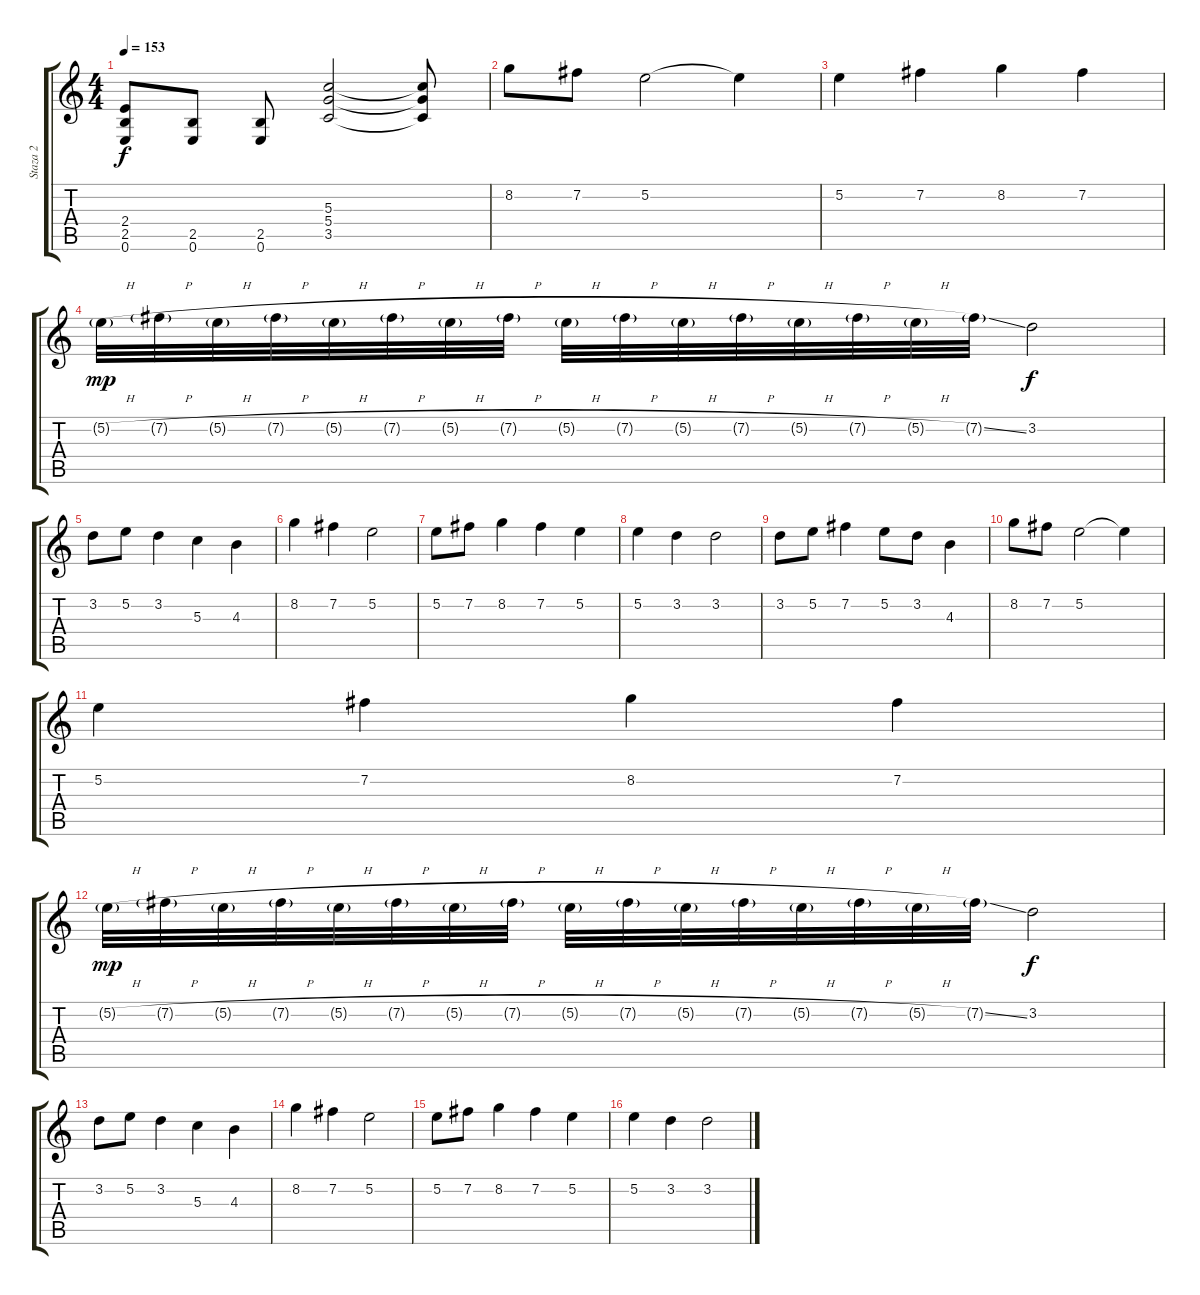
\track ("Staza 2" "Staza 2") {instrument distortionguitar}
\staff {score tabs}
\tuning (E4 B3 G3 D3 A2 E2) {hide}
\ts (4 4)
\tempo 153
\clef g2
\ks c
(2.4 2.5 0.6).8{dy f} (2.5 0.6).8 (2.5 0.6).8 (5.3 5.4 3.5).2 (5.3{t} 5.4{t} 3.5{t}).8 |
8.2.8{instrument electricguitarmuted} 7.2.8 5.2.2 5.2{t}.4 |
5.2.4 7.2.4 8.2.4 7.2.4 |
5.2{h g}.32{dy mp} 7.2{h g}.32 5.2{h g}.32 7.2{h g}.32 5.2{h g}.32 7.2{h g}.32 5.2{h g}.32 7.2{h g}.32 5.2{h g}.32 7.2{h g}.32 5.2{h g}.32 7.2{h g}.32 5.2{h g}.32 7.2{h g}.32 5.2{h g}.32 7.2{ss g}.32 3.2.2{dy f} |
3.2.8 5.2.8 3.2.4 5.3.4 4.3.4 |
8.2.4 7.2.4 5.2.2 |
5.2.8 7.2.8 8.2.4 7.2.4 5.2.4 |
5.2.4 3.2.4 3.2.2 |
3.2.8 5.2.8 7.2.4 5.2.8 3.2.8 4.3.4 |
8.2.8{instrument electricguitarmuted} 7.2.8 5.2.2 5.2{t}.4 |
5.2.4 7.2.4 8.2.4 7.2.4 |
5.2{h g}.32{dy mp} 7.2{h g}.32 5.2{h g}.32 7.2{h g}.32 5.2{h g}.32 7.2{h g}.32 5.2{h g}.32 7.2{h g}.32 5.2{h g}.32 7.2{h g}.32 5.2{h g}.32 7.2{h g}.32 5.2{h g}.32 7.2{h g}.32 5.2{h g}.32 7.2{ss g}.32 3.2.2{dy f} |
3.2.8 5.2.8 3.2.4 5.3.4 4.3.4 |
8.2.4 7.2.4 5.2.2 |
5.2.8 7.2.8 8.2.4 7.2.4 5.2.4 |
5.2.4 3.2.4 3.2.2
